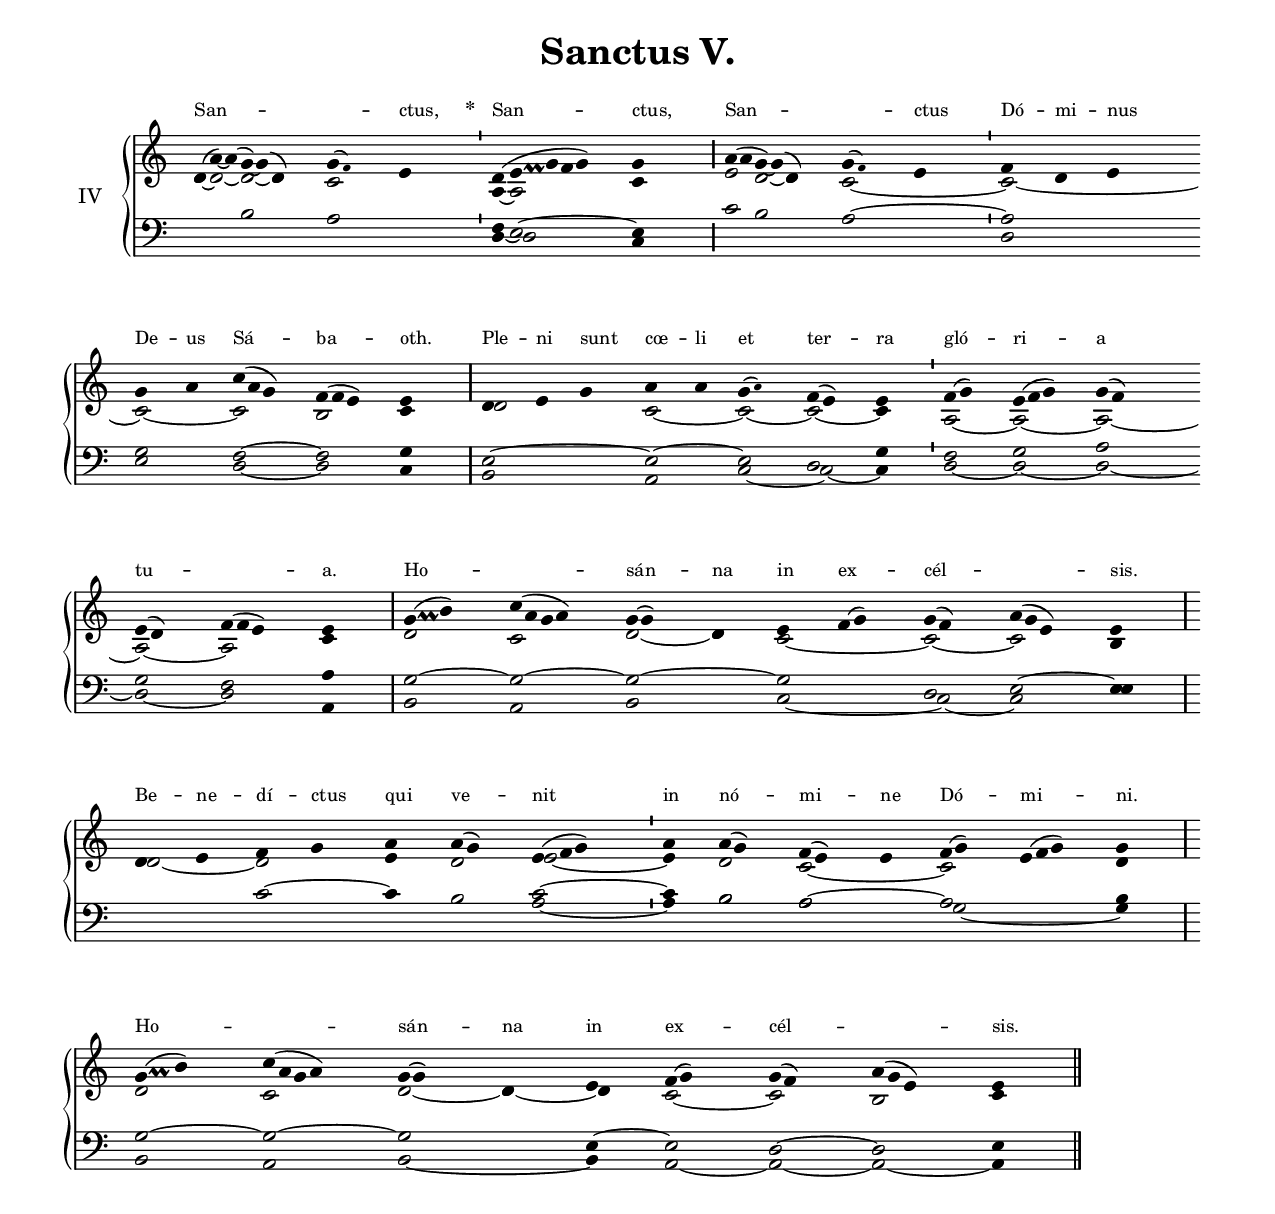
\version "2.18"
\include "gregorian.ly"
\include "noh2.ily"

%Page reference: page v.33
%(volume.page)

global = {
 \key e \phrygian
 \cadenzaOn 
 \override Glissando #'thickness = #2.0
}

\header {
  title = \markup \center-column {"Sanctus V." \vspace #1 }
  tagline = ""
  composer = ""
}

\paper {
 #(include-special-characters)
  oddHeaderMarkup = \markup \fill-line {
    \line {}
    \center-column {
      \on-the-fly #first-page     " "
      \on-the-fly #not-first-page ""
    }
    \line { \on-the-fly #print-page-number-check-first \fromproperty #'page:page-number-string }
  }
  evenHeaderMarkup = \markup \fill-line {
    \line { \on-the-fly #print-page-number-check-first \fromproperty #'page:page-number-string }
    \center-column { "" }
    \line {}
  }
}

chantText = \lyricmode {
San -- _ ctus, 
\set stanza = " * " San -- ctus, 
San -- _ ctus Dó -- mi -- nus De -- us Sá -- ba -- oth. 
Ple -- ni sunt cœ -- li et ter -- ra gló -- ri -- a tu -- _ a. 
Ho -- _ sán -- na in ex -- cél -- _ sis. 
Be -- ne -- dí -- ctus qui ve -- nit in nó -- mi -- ne Dó -- mi -- ni. 
Ho -- _ sán -- na in ex -- cél -- _ sis. }

chantMusic = {
\tieDown   d'4 ( a'4) ~ a'4 ( g'4) ~ g'4 ( d'4) g'4 ( \once \tweak #'font-size #-4 f' ) e'4 \divisioMinima
 d'4 ( e'4 \quil f' g'4 f'4 g'4) g'4 \divisioMaior
 a'4 ( a'4 g'4) ~ g'4 ( d'4) g'4 ( \once \tweak #'font-size #-4 f' ) e'4 \divisioMinima
 f'4 d'4 e'4 \forceBreak
 g'4 a'4 c''4 ( a'4 g'4) f'4 ( f'4 e'4) e'4 \divisioMaxima
 d'4 e'4 g'4 a'4 a'4 g'4 ( \once \tweak #'font-size #-4 a' ) f'4 ( e'4) e'4 \divisioMinima
 f'4 ( g'4) e'4 ( f'4 g'4) g'4 ( f'4) \forceBreak
 e'4 ( d'4) f'4 ( f'4 e'4) e'4 \divisioMaxima
 g'4 ( \quil a' b'4) c''4 ( a'4 g'4 a'4) g'4 ( g'4) d'4 e'4 f'4 ( g'4) g'4 ( f'4) a'4 ( g'4 e'4) e'4 \divisioMaxima
 \forceBreak
 d'4 e'4 f'4 g'4 a'4 a'4 ( g'4) e'4 ( f'4 g'4) \divisioMinima
 a'4 a'4 ( g'4) f'4 ( e'4) e'4 f'4 ( g'4) e'4 ( f'4 g'4) g'4 \divisioMaxima
 \forceBreak
 g'4 ( \quil a' b'4) c''4 ( a'4 g'4 a'4) g'4 ( g'4) d'4 e'4 f'4 ( g'4) g'4 ( f'4) a'4 ( g'4 e'4) e'4 \finalis

}

altoMusic = {
d'4 ~ d'2 ~ d'2 ~ d'4 c'2*3/2 \divisioMinima
a4 ~ a2*5/2 c'4 \divisioMaior
e'2 d'2 ~ d'4 c'2*3/2 ~ \divisioMinima
c'2*3/2 ~ c'2 ~ c'2*3/2 b2*3/2 c'4 \divisioMaxima
d'2*3/2 c'2 ~ c'2 ~ c'2 ~ c'4 \divisioMinima
a2 ~ a2*3/2 ~ a2 ~ a2 ~ a2*3/2 c'4 \divisioMaxima
d'2*3/2 c'2*4/2 d'2 ~ d'4 c'2*3/2 ~ c'2 ~ c'2*3/2 b4 \divisioMaxima
d'2 ~ d'2 e'4 d'2 e'2*3/2 ~ \divisioMinima
e'4 d'2 c'2*3/2 ~ c'2*5/2 d'4 \divisioMaxima
d'2*3/2 c'2*4/2 d'2 ~ d'4 ~ d'4 c'2 ~ c'2 b2*3/2 c'4 \finalis
}

tenorMusic = {
r2*3/2 b2*3/2 a2*3/2 \divisioMinima
f4 e2*5/2 ~ e4 \divisioMaior
c'2 b2*3/2 a2*3/2 ~ \divisioMinima
a2*3/2 g2 f2*3/2 ~ f2*3/2 g4 \divisioMaxima
e2*3/2 ~ e2 ~ e2 d2 g4 \divisioMinima
f2 g2*3/2 a2 g2 f2*3/2 a4 \divisioMaxima
g2*3/2 ~ g2*4/2 ~ g2*3/2 ~ g2*3/2 d2 e2*3/2 ~ e4 \divisioMaxima
r2 c'2 ~ c'4 b2 c'2*3/2 ~ \divisioMinima
c'4 b2 a2*3/2 ~ a2*5/2 b4 \divisioMaxima
g2*3/2 ~ g2*4/2 ~ g2*3/2 e4 ~ e2 d2 ~ d2*3/2 e4 \finalis
}

bassMusic = {
r2*9/2 \divisioMinima
d4 ~ d2*5/2 c4 \divisioMaior
r2*8/2 \divisioMinima
d2*3/2 e2 d2*3/2 ~ d2*3/2 c4 \divisioMaxima
b,2*3/2 a,2 c2 ~ c2 ~ c4 \divisioMinima
d2 ~ d2*3/2 ~ d2 ~ d2 ~ d2*3/2 a,4 \divisioMaxima
b,2*3/2 a,2*4/2 b,2*3/2 c2*3/2 ~ c2 ~ c2*3/2 \shiftRight e4 \divisioMaxima
r2*7/2 a2*3/2 ~ \divisioMinima
a4 b2 a2*3/2 g2*5/2 ~ g4 \divisioMaxima
b,2*3/2 a,2*4/2 b,2*3/2 ~ b,4 a,2 ~ a,2 ~ a,2*3/2 ~ a,4 \finalis
}

voiceLines = {
\voiceLineStyle


}

\score{
  <<
    \new Lyrics
    \new GrandStaff <<
      \set GrandStaff.autoBeaming = ##f
      \set GrandStaff.instrumentName = \markup \center-column {
        "IV"
      }
      \new Staff = up <<
        \new Voice = "chant" {
          \voiceOne \global \chantMusic
        }
        \new Voice {
          \voiceTwo \global \altoMusic
        }
      >>

      \new Staff = down <<
        \clef bass
        \new Voice {
          \voiceOne \global \tenorMusic
        }
        \new Voice {
          \voiceTwo \global \bassMusic
        }
	\new Voice {
        \voiceThree \global \voiceLines
        }
      >>
    >>
    \context Lyrics {
      \lyricsto chant {
      \chantText
    }
    }
  >>
}
